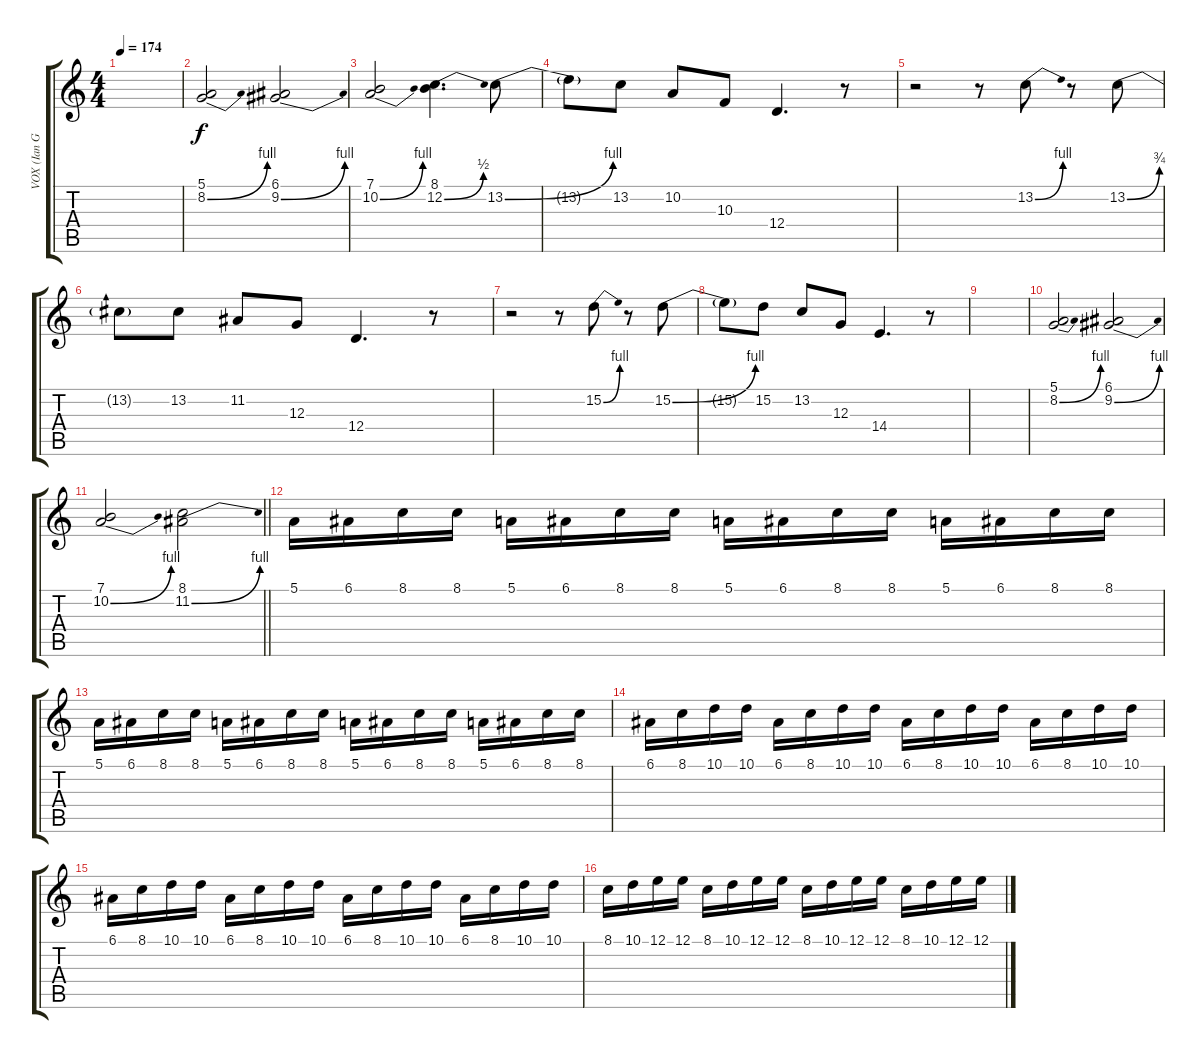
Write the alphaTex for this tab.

\track ("VOX (Ian Gillan)" "VOX (Ian G") {instrument lead6voice}
\staff {score tabs}
\tuning (E4 B3 G3 D3 A2 E2) {hide}
\ts (4 4)
\tempo 174
\clef g2
\ks c
|
(5.1 8.2{be (bend 0 0 60 4)}).2 (6.1 9.2{be (bend 0 0 60 4)}).2 |
(7.1 10.2{be (bend 0 0 60 4)}).2 (8.1 12.2{be (bend 0 0 60 2)}).4{d} 13.2{be (bend 0 0 60 4)}.8 |
13.2{t}.8 13.2.8 10.2.8 10.3.8 12.4.4{d} r.8 |
r.2 r.8 13.2{be (bend 0 0 60 4)}.8 r.8 13.2{be (bend 0 0 60 3)}.8 |
13.2{t}.8 13.2.8 11.2.8 12.3.8 12.4.4{d} r.8 |
r.2 r.8 15.2{be (bend 0 0 60 4)}.8 r.8 15.2{be (bend 0 0 60 4)}.8 |
15.2{t}.8 15.2.8 13.2.8 12.3.8 14.4.4{d} r.8 |
|
(5.1 8.2{be (bend 0 0 60 4)}).2 (6.1 9.2{be (bend 0 0 60 4)}).2 |
\barLineRight lightlight
(7.1 10.2{be (bend 0 0 60 4)}).2 (8.1 11.2{be (bend 0 0 60 4)}).2 |
5.1.16 6.1.16 8.1.16 8.1.16 5.1.16 6.1.16 8.1.16 8.1.16 5.1.16 6.1.16 8.1.16 8.1.16 5.1.16 6.1.16 8.1.16 8.1.16 |
5.1.16 6.1.16 8.1.16 8.1.16 5.1.16 6.1.16 8.1.16 8.1.16 5.1.16 6.1.16 8.1.16 8.1.16 5.1.16 6.1.16 8.1.16 8.1.16 |
6.1.16 8.1.16 10.1.16 10.1.16 6.1.16 8.1.16 10.1.16 10.1.16 6.1.16 8.1.16 10.1.16 10.1.16 6.1.16 8.1.16 10.1.16 10.1.16 |
6.1.16 8.1.16 10.1.16 10.1.16 6.1.16 8.1.16 10.1.16 10.1.16 6.1.16 8.1.16 10.1.16 10.1.16 6.1.16 8.1.16 10.1.16 10.1.16 |
8.1.16 10.1.16 12.1.16 12.1.16 8.1.16 10.1.16 12.1.16 12.1.16 8.1.16 10.1.16 12.1.16 12.1.16 8.1.16 10.1.16 12.1.16 12.1.16
